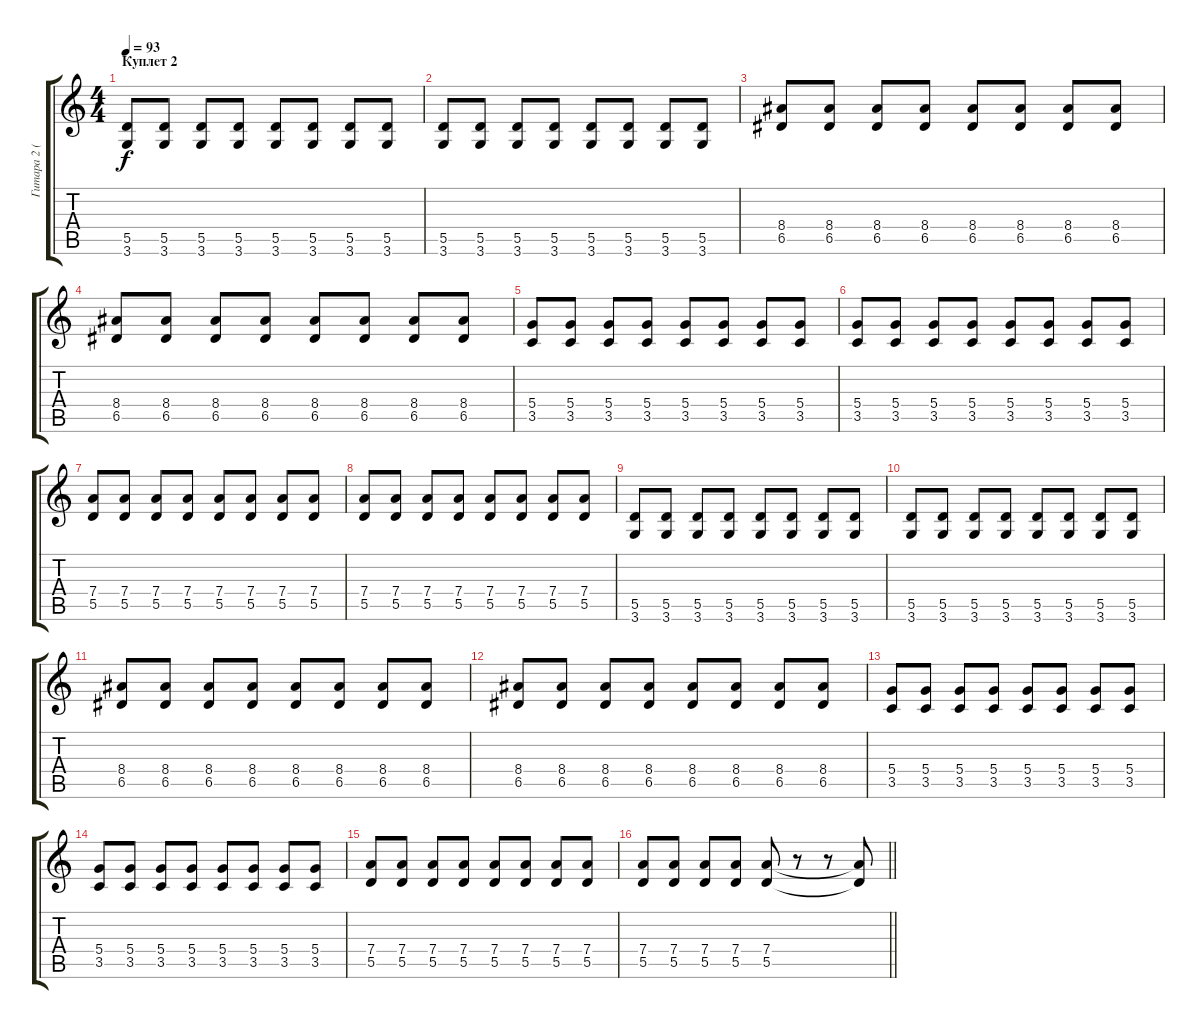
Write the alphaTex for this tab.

\track ("Гитара 2 (ритм)" "Гитара 2 (") {instrument distortionguitar}
\staff {score tabs}
\tuning (E4 B3 G3 D3 A2 E2) {hide}
\ts (4 4)
\section ("" "Куплет 2")
\tempo 93
\clef g2
\ks c
(5.5 3.6).8{dy f volume 16} (5.5 3.6).8 (5.5 3.6).8 (5.5 3.6).8 (5.5 3.6).8 (5.5 3.6).8 (5.5 3.6).8 (5.5 3.6).8 |
(5.5 3.6).8 (5.5 3.6).8 (5.5 3.6).8 (5.5 3.6).8 (5.5 3.6).8 (5.5 3.6).8 (5.5 3.6).8 (5.5 3.6).8 |
(8.4 6.5).8 (8.4 6.5).8 (8.4 6.5).8 (8.4 6.5).8 (8.4 6.5).8 (8.4 6.5).8 (8.4 6.5).8 (8.4 6.5).8 |
(8.4 6.5).8 (8.4 6.5).8 (8.4 6.5).8 (8.4 6.5).8 (8.4 6.5).8 (8.4 6.5).8 (8.4 6.5).8 (8.4 6.5).8 |
(5.4 3.5).8 (5.4 3.5).8 (5.4 3.5).8 (5.4 3.5).8 (5.4 3.5).8 (5.4 3.5).8 (5.4 3.5).8 (5.4 3.5).8 |
(5.4 3.5).8 (5.4 3.5).8 (5.4 3.5).8 (5.4 3.5).8 (5.4 3.5).8 (5.4 3.5).8 (5.4 3.5).8 (5.4 3.5).8 |
(7.4 5.5).8 (7.4 5.5).8 (7.4 5.5).8 (7.4 5.5).8 (7.4 5.5).8 (7.4 5.5).8 (7.4 5.5).8 (7.4 5.5).8 |
(7.4 5.5).8 (7.4 5.5).8 (7.4 5.5).8 (7.4 5.5).8 (7.4 5.5).8 (7.4 5.5).8 (7.4 5.5).8 (7.4 5.5).8 |
(5.5 3.6).8 (5.5 3.6).8 (5.5 3.6).8 (5.5 3.6).8 (5.5 3.6).8 (5.5 3.6).8 (5.5 3.6).8 (5.5 3.6).8 |
(5.5 3.6).8 (5.5 3.6).8 (5.5 3.6).8 (5.5 3.6).8 (5.5 3.6).8 (5.5 3.6).8 (5.5 3.6).8 (5.5 3.6).8 |
(8.4 6.5).8 (8.4 6.5).8 (8.4 6.5).8 (8.4 6.5).8 (8.4 6.5).8 (8.4 6.5).8 (8.4 6.5).8 (8.4 6.5).8 |
(8.4 6.5).8 (8.4 6.5).8 (8.4 6.5).8 (8.4 6.5).8 (8.4 6.5).8 (8.4 6.5).8 (8.4 6.5).8 (8.4 6.5).8 |
(5.4 3.5).8 (5.4 3.5).8 (5.4 3.5).8 (5.4 3.5).8 (5.4 3.5).8 (5.4 3.5).8 (5.4 3.5).8 (5.4 3.5).8 |
(5.4 3.5).8 (5.4 3.5).8 (5.4 3.5).8 (5.4 3.5).8 (5.4 3.5).8 (5.4 3.5).8 (5.4 3.5).8 (5.4 3.5).8 |
(7.4 5.5).8 (7.4 5.5).8 (7.4 5.5).8 (7.4 5.5).8 (7.4 5.5).8 (7.4 5.5).8 (7.4 5.5).8 (7.4 5.5).8 |
\barLineRight lightlight
(7.4 5.5).8 (7.4 5.5).8 (7.4 5.5).8 (7.4 5.5).8 (7.4 5.5).8 r.8 r.8 (7.4{t} 5.5{t}).8
